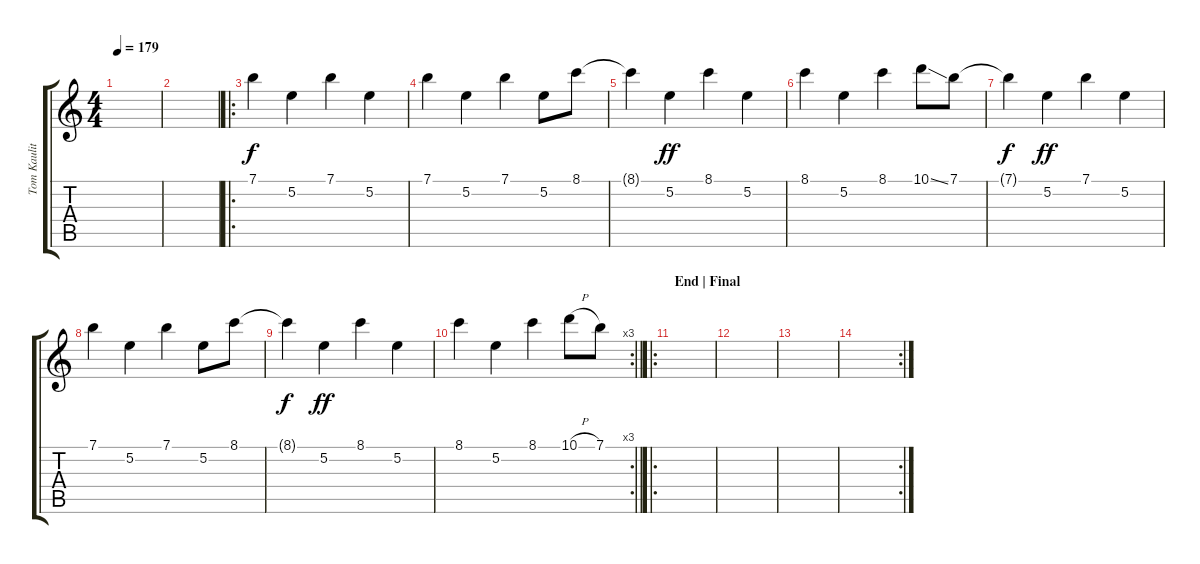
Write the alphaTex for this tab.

\track ("Tom Kaulitz (3rd)" "Tom Kaulit") {instrument electricguitarclean}
\staff {score tabs}
\tuning (E4 B3 G3 D3 A2 E2) {hide}
\ts (4 4)
\tempo 179
\clef g2
\ks c
|
|
\ro
7.1.4 5.2.4 7.1.4 5.2.4 |
7.1.4 5.2.4 7.1.4 5.2.8 8.1.8 |
8.1{t}.4{dy f} 5.2.4{dy ff} 8.1.4 5.2.4 |
8.1.4 5.2.4 8.1.4 10.1{ss}.8 7.1.8 |
7.1{t}.4{dy f} 5.2.4{dy ff} 7.1.4 5.2.4 |
7.1.4 5.2.4 7.1.4 5.2.8 8.1.8 |
8.1{t}.4{dy f} 5.2.4{dy ff} 8.1.4 5.2.4 |
\rc 3
\barLineRight lightlight
8.1.4 5.2.4 8.1.4 10.1{h}.8 7.1.8 |
\ro
\section ("" "End | Final")
|
|
|
\rc 2
